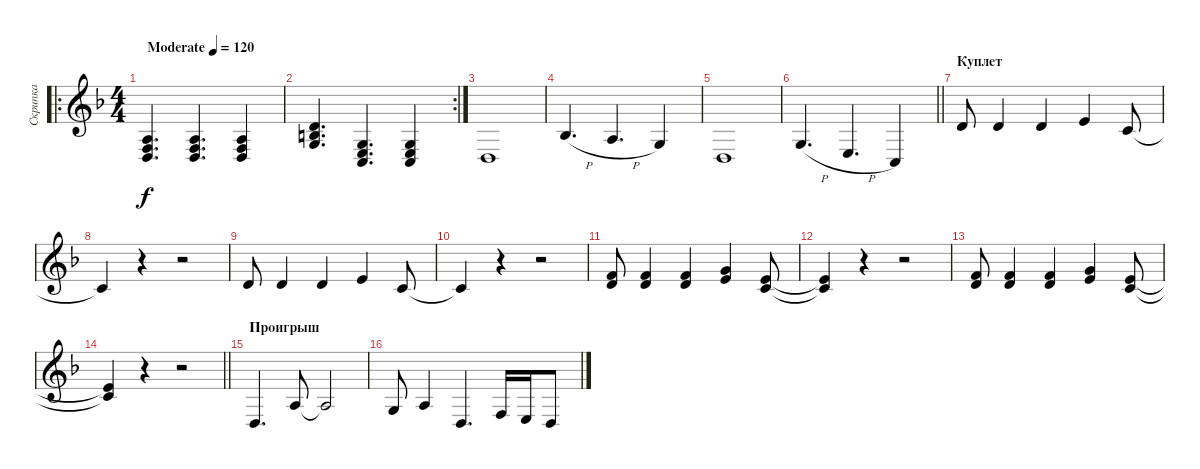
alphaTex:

\track ("Скрипка" "Скрипка") {instrument violin}
\staff {score}
\tuning (E4 B3 G3 D3 A2 E2) {hide}
\ro
\ts (4 4)
\tempo (120 "Moderate")
\clef g2
\ks f
(2.3 0.4 8.5).4{d dy f instrument violin} (2.3 0.4 8.5).4{d} (2.3 3.4 5.5).4 |
\rc 2
(3.2 4.3 5.4).4{d} (0.3 2.4 3.5).4{d} (0.3 2.4 3.5).4 |
0.4.1 |
3.3{h}.4{d} 2.3{h}.4{d} 0.3.4 |
0.4.1{volume 16} |
\barLineRight lightlight
10.5{h}.4{d} 7.5{h}.4{d} 3.5.4 |
\section ("" "Куплет")
3.2.8{volume 13} 3.2.4 3.2.4 0.1.4 1.2.8 |
1.2{t}.4 r.4 r.2 |
3.2.8 3.2.4 3.2.4 0.1.4 1.2.8 |
1.2{t}.4 r.4 r.2 |
(1.1 3.2).8 (1.1 3.2).4 (1.1 3.2).4 (0.1 8.2).4 (0.1 1.2).8 |
(0.1{t} 1.2{t}).4 r.4 r.2 |
(1.1 3.2).8 (1.1 3.2).4 (1.1 3.2).4 (0.1 8.2).4 (0.1 1.2).8 |
\barLineRight lightlight
(0.1{t} 1.2{t}).4 r.4 r.2 |
\section ("" "Проигрыш")
0.4.4{d} 2.3.8 2.3{t}.2 |
0.3.8 2.3.4 0.4.4{d} 3.4.16 2.4.16 0.4.8
